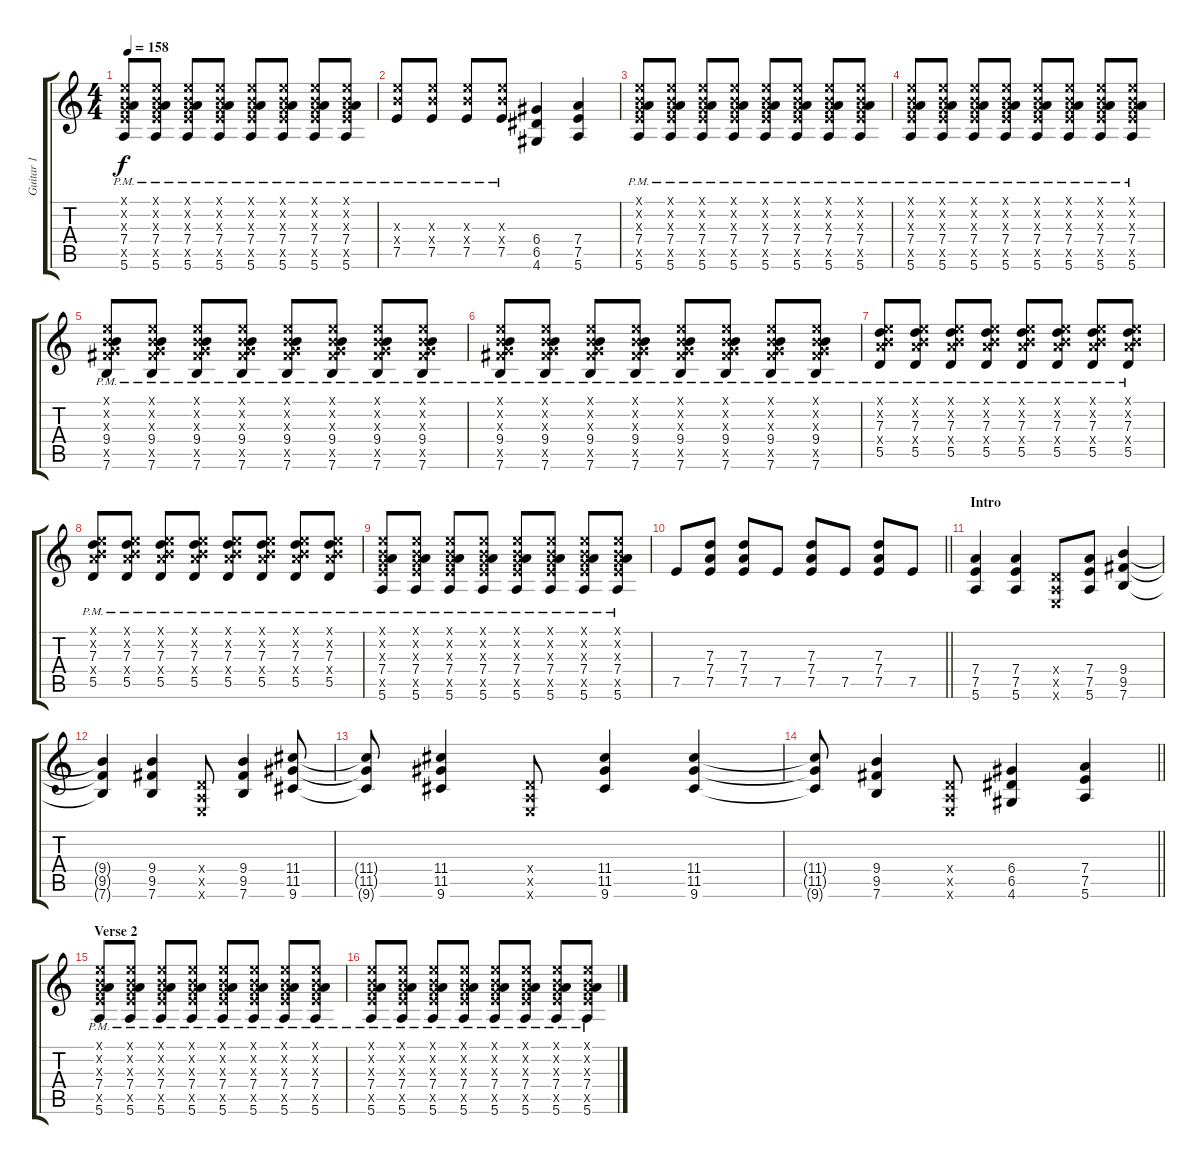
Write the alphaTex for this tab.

\track ("Guitar 1" "Guitar 1") {instrument distortionguitar}
\staff {score tabs}
\tuning (E4 B3 G3 D3 A2 E2) {hide}
\ts (4 4)
\tempo 158
\clef g2
\ks c
(0.1{x} 0.2{x} 0.3{x} 7.4{pm} 7.5{pm x} 5.6{pm}).8{dy f} (0.1{x} 0.2{x} 0.3{x} 7.4{pm} 7.5{pm x} 5.6{pm}).8 (0.1{x} 0.2{x} 0.3{x} 7.4{pm} 7.5{pm x} 5.6{pm}).8 (0.1{x} 0.2{x} 0.3{x} 7.4{pm} 7.5{pm x} 5.6{pm}).8 (0.1{x} 0.2{x} 0.3{x} 7.4{pm} 7.5{pm x} 5.6{pm}).8 (0.1{x} 0.2{x} 0.3{x} 7.4{pm} 7.5{pm x} 5.6{pm}).8 (0.1{x} 0.2{x} 0.3{x} 7.4{pm} 7.5{pm x} 5.6{pm}).8 (0.1{x} 0.2{x} 0.3{x} 7.4{pm} 7.5{pm x} 5.6{pm}).8 |
(9.3{pm x} 9.4{pm x} 7.5{pm}).8 (9.3{pm x} 9.4{pm x} 7.5{pm}).8 (9.3{pm x} 9.4{pm x} 7.5{pm}).8 (9.3{pm x} 9.4{pm x} 7.5{pm}).8 (6.4 6.5 4.6).4 (7.4 7.5 5.6).4 |
(0.1{x} 0.2{x} 0.3{x} 7.4{pm} 7.5{pm x} 5.6{pm}).8 (0.1{x} 0.2{x} 0.3{x} 7.4{pm} 7.5{pm x} 5.6{pm}).8 (0.1{x} 0.2{x} 0.3{x} 7.4{pm} 7.5{pm x} 5.6{pm}).8 (0.1{x} 0.2{x} 0.3{x} 7.4{pm} 7.5{pm x} 5.6{pm}).8 (0.1{x} 0.2{x} 0.3{x} 7.4{pm} 7.5{pm x} 5.6{pm}).8 (0.1{x} 0.2{x} 0.3{x} 7.4{pm} 7.5{pm x} 5.6{pm}).8 (0.1{x} 0.2{x} 0.3{x} 7.4{pm} 7.5{pm x} 5.6{pm}).8 (0.1{x} 0.2{x} 0.3{x} 7.4{pm} 7.5{pm x} 5.6{pm}).8 |
(0.1{x} 0.2{x} 0.3{x} 7.4{pm} 7.5{pm x} 5.6{pm}).8 (0.1{x} 0.2{x} 0.3{x} 7.4{pm} 7.5{pm x} 5.6{pm}).8 (0.1{x} 0.2{x} 0.3{x} 7.4{pm} 7.5{pm x} 5.6{pm}).8 (0.1{x} 0.2{x} 0.3{x} 7.4{pm} 7.5{pm x} 5.6{pm}).8 (0.1{x} 0.2{x} 0.3{x} 7.4{pm} 7.5{pm x} 5.6{pm}).8 (0.1{x} 0.2{x} 0.3{x} 7.4{pm} 7.5{pm x} 5.6{pm}).8 (0.1{x} 0.2{x} 0.3{x} 7.4{pm} 7.5{pm x} 5.6{pm}).8 (0.1{x} 0.2{x} 0.3{x} 7.4{pm} 7.5{pm x} 5.6{pm}).8 |
(0.1{x} 0.2{x} 0.3{x} 9.4{pm} 9.5{pm x} 7.6{pm}).8 (0.1{x} 0.2{x} 0.3{x} 9.4{pm} 9.5{pm x} 7.6{pm}).8 (0.1{x} 0.2{x} 0.3{x} 9.4{pm} 9.5{pm x} 7.6{pm}).8 (0.1{x} 0.2{x} 0.3{x} 9.4{pm} 9.5{pm x} 7.6{pm}).8 (0.1{x} 0.2{x} 0.3{x} 9.4{pm} 9.5{pm x} 7.6{pm}).8 (0.1{x} 0.2{x} 0.3{x} 9.4{pm} 9.5{pm x} 7.6{pm}).8 (0.1{x} 0.2{x} 0.3{x} 9.4{pm} 9.5{pm x} 7.6{pm}).8 (0.1{x} 0.2{x} 0.3{x} 9.4{pm} 9.5{pm x} 7.6{pm}).8 |
(0.1{x} 0.2{x} 0.3{x} 9.4{pm} 9.5{pm x} 7.6{pm}).8 (0.1{x} 0.2{x} 0.3{x} 9.4{pm} 9.5{pm x} 7.6{pm}).8 (0.1{x} 0.2{x} 0.3{x} 9.4{pm} 9.5{pm x} 7.6{pm}).8 (0.1{x} 0.2{x} 0.3{x} 9.4{pm} 9.5{pm x} 7.6{pm}).8 (0.1{x} 0.2{x} 0.3{x} 9.4{pm} 9.5{pm x} 7.6{pm}).8 (0.1{x} 0.2{x} 0.3{x} 9.4{pm} 9.5{pm x} 7.6{pm}).8 (0.1{x} 0.2{x} 0.3{x} 9.4{pm} 9.5{pm x} 7.6{pm}).8 (0.1{x} 0.2{x} 0.3{x} 9.4{pm} 9.5{pm x} 7.6{pm}).8 |
(0.1{x} 0.2{x} 7.3{pm} 7.4{pm x} 5.5{pm}).8 (0.1{x} 0.2{x} 7.3{pm} 7.4{pm x} 5.5{pm}).8 (0.1{x} 0.2{x} 7.3{pm} 7.4{pm x} 5.5{pm}).8 (0.1{x} 0.2{x} 7.3{pm} 7.4{pm x} 5.5{pm}).8 (0.1{x} 0.2{x} 7.3{pm} 7.4{pm x} 5.5{pm}).8 (0.1{x} 0.2{x} 7.3{pm} 7.4{pm x} 5.5{pm}).8 (0.1{x} 0.2{x} 7.3{pm} 7.4{pm x} 5.5{pm}).8 (0.1{x} 0.2{x} 7.3{pm} 7.4{pm x} 5.5{pm}).8 |
(0.1{x} 0.2{x} 7.3{pm} 7.4{pm x} 5.5{pm}).8 (0.1{x} 0.2{x} 7.3{pm} 7.4{pm x} 5.5{pm}).8 (0.1{x} 0.2{x} 7.3{pm} 7.4{pm x} 5.5{pm}).8 (0.1{x} 0.2{x} 7.3{pm} 7.4{pm x} 5.5{pm}).8 (0.1{x} 0.2{x} 7.3{pm} 7.4{pm x} 5.5{pm}).8 (0.1{x} 0.2{x} 7.3{pm} 7.4{pm x} 5.5{pm}).8 (0.1{x} 0.2{x} 7.3{pm} 7.4{pm x} 5.5{pm}).8 (0.1{x} 0.2{x} 7.3{pm} 7.4{pm x} 5.5{pm}).8 |
(0.1{x} 0.2{x} 0.3{x} 7.4{pm} 7.5{pm x} 5.6{pm}).8 (0.1{x} 0.2{x} 0.3{x} 7.4{pm} 7.5{pm x} 5.6{pm}).8 (0.1{x} 0.2{x} 0.3{x} 7.4{pm} 7.5{pm x} 5.6{pm}).8 (0.1{x} 0.2{x} 0.3{x} 7.4{pm} 7.5{pm x} 5.6{pm}).8 (0.1{x} 0.2{x} 0.3{x} 7.4{pm} 7.5{pm x} 5.6{pm}).8 (0.1{x} 0.2{x} 0.3{x} 7.4{pm} 7.5{pm x} 5.6{pm}).8 (0.1{x} 0.2{x} 0.3{x} 7.4{pm} 7.5{pm x} 5.6{pm}).8 (0.1{x} 0.2{x} 0.3{x} 7.4{pm} 7.5{pm x} 5.6{pm}).8 |
\barLineRight lightlight
7.5.8 (7.3 7.4 7.5).8 (7.3 7.4 7.5).8 7.5.8 (7.3 7.4 7.5).8 7.5.8 (7.3 7.4 7.5).8 7.5.8 |
\section ("" "Intro")
(7.4 7.5 5.6).4 (7.4 7.5 5.6).4 (0.4{x} 0.5{x} 0.6{x}).8 (7.4 7.5 5.6).8 (9.4 9.5 7.6).4 |
(9.4{t} 9.5{t} 7.6{t}).4 (9.4 9.5 7.6).4 (0.4{x} 0.5{x} 0.6{x}).8 (9.4 9.5 7.6).4 (11.4 11.5 9.6).8 |
(11.4{t} 11.5{t} 9.6{t}).8 (11.4 11.5 9.6).4 (0.4{x} 0.5{x} 0.6{x}).8 (11.4 11.5 9.6).4 (11.4 11.5 9.6).4 |
\barLineRight lightlight
(11.4{t} 11.5{t} 9.6{t}).8 (9.4 9.5 7.6).4 (0.4{x} 0.5{x} 0.6{x}).8 (6.4 6.5 4.6).4 (7.4 7.5 5.6).4 |
\section ("" "Verse 2")
(0.1{x} 0.2{x} 0.3{x} 7.4{pm} 7.5{pm x} 5.6{pm}).8 (0.1{x} 0.2{x} 0.3{x} 7.4{pm} 7.5{pm x} 5.6{pm}).8 (0.1{x} 0.2{x} 0.3{x} 7.4{pm} 7.5{pm x} 5.6{pm}).8 (0.1{x} 0.2{x} 0.3{x} 7.4{pm} 7.5{pm x} 5.6{pm}).8 (0.1{x} 0.2{x} 0.3{x} 7.4{pm} 7.5{pm x} 5.6{pm}).8 (0.1{x} 0.2{x} 0.3{x} 7.4{pm} 7.5{pm x} 5.6{pm}).8 (0.1{x} 0.2{x} 0.3{x} 7.4{pm} 7.5{pm x} 5.6{pm}).8 (0.1{x} 0.2{x} 0.3{x} 7.4{pm} 7.5{pm x} 5.6{pm}).8 |
(0.1{x} 0.2{x} 0.3{x} 7.4{pm} 7.5{pm x} 5.6{pm}).8 (0.1{x} 0.2{x} 0.3{x} 7.4{pm} 7.5{pm x} 5.6{pm}).8 (0.1{x} 0.2{x} 0.3{x} 7.4{pm} 7.5{pm x} 5.6{pm}).8 (0.1{x} 0.2{x} 0.3{x} 7.4{pm} 7.5{pm x} 5.6{pm}).8 (0.1{x} 0.2{x} 0.3{x} 7.4{pm} 7.5{pm x} 5.6{pm}).8 (0.1{x} 0.2{x} 0.3{x} 7.4{pm} 7.5{pm x} 5.6{pm}).8 (0.1{x} 0.2{x} 0.3{x} 7.4{pm} 7.5{pm x} 5.6{pm}).8 (0.1{x} 0.2{x} 0.3{x} 7.4{pm} 7.5{pm x} 5.6{pm}).8
